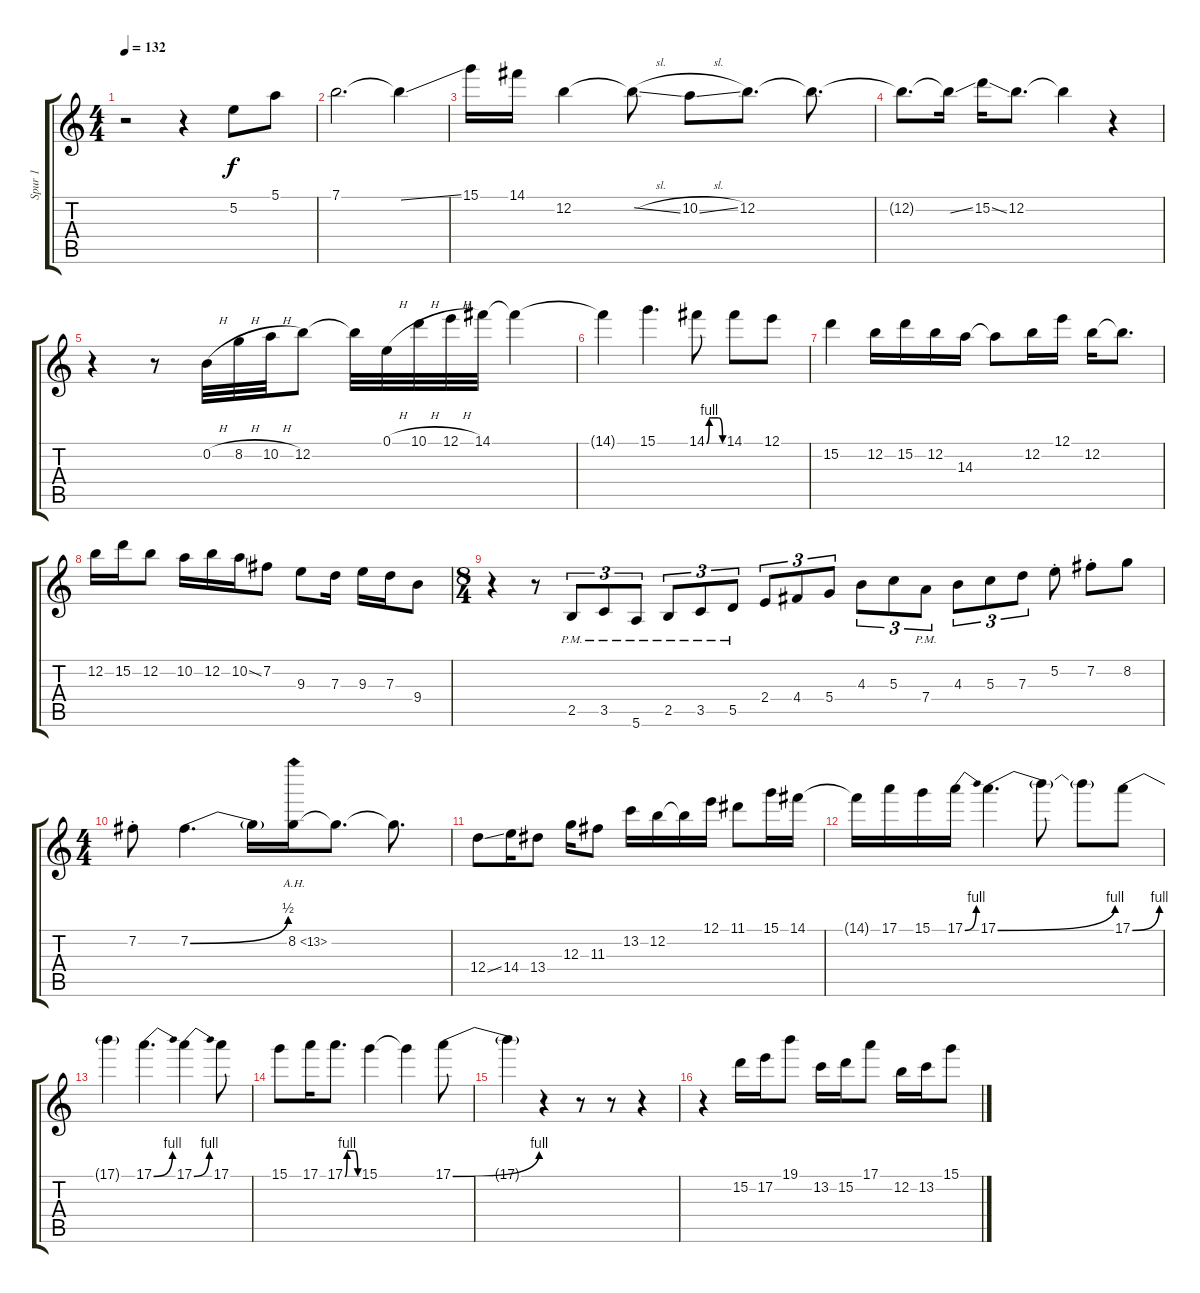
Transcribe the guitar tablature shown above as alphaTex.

\track ("Spur 1" "Spur 1") {instrument distortionguitar}
\staff {score tabs}
\tuning (E4 B3 G3 D3 A2 E2) {hide}
\ts (4 4)
\tempo 132
\clef g2
\ks c
r.2{dy f} r.4 5.2.8 5.1.8 |
7.1.2{d} 7.1{ss t}.4 |
15.1.16 14.1.16 12.2.4 12.2{sl t}.8 10.2{sl}.8 12.2.8{d} 12.2{t}.8{d} |
12.2{t}.8{d} 12.2{ss t}.16 15.2{ss}.16 12.2.8{d} 12.2{t}.4 r.4 |
r.4 r.8 0.2{h}.32 8.2{h}.32 10.2{h}.32 12.2.8 12.2{t}.32 0.1{h}.32 10.1{h}.32 12.1{h}.32 14.1.32 14.1{t}.4 |
14.1{t}.4 15.1.4{d} 14.1{be (custom 0 0 10 4 20 4 45 4 60 0)}.8 14.1.8 12.1.8 |
15.2.4 12.2.16 15.2.16 12.2.16 14.3.16 14.3{t}.8 12.2.16 12.1.16 12.2.16 12.2{t}.8{d} |
12.2.16 15.2.16 12.2.8 10.2.16 12.2.16 10.2{ss}.16 7.2.8 9.3.8 7.3.16 9.3.16 7.3.16 9.4.8 |
\ts (8 4)
r.4 r.8 2.5{pm}.8{tu (3 2)} 3.5{pm}.8{tu (3 2)} 5.6{pm}.8{tu (3 2)} 2.5{pm}.8{tu (3 2)} 3.5{pm}.8{tu (3 2)} 5.5{pm}.8{tu (3 2)} 2.4.8{tu (3 2)} 4.4.8{tu (3 2)} 5.4.8{tu (3 2)} 4.3.8{tu (3 2)} 5.3.8{tu (3 2)} 7.4{pm}.8{tu (3 2)} 4.3.8{tu (3 2)} 5.3.8{tu (3 2)} 7.3.8{tu (3 2)} 5.2{st}.8 7.2{st}.8 8.2.8 |
\ts (4 4)
7.2{st}.8 7.2{be (bend 0 0 60 2)}.4{d} 7.2{t}.16 8.2{ah 5}.16 8.2{t}.8{d} 8.2{t}.8{d} |
12.4{ss}.8 14.4.16 13.4.8 12.3.16 11.3.8 13.2.16 12.2.16 12.2{t}.16 12.1.16 11.1.8 15.1.16 14.1.16 |
14.1{t}.16 17.1.16 15.1.16 17.1{be (bend 0 0 60 4)}.16 17.1{be (bend 0 0 60 4)}.4{d} 17.1{t}.8 17.1{t}.8 17.1{be (bend 0 0 60 4)}.8 |
17.1{t}.4 17.1{be (bend 0 0 60 4)}.4{d} 17.1{be (bend 0 0 60 4)}.4 17.1.8 |
15.1.8 17.1.16 17.1{be (custom 0 0 10 4 20 4 45 4 60 0)}.8{d} 15.1.4 15.1{t}.4 17.1{be (bend 0 0 60 4)}.8 |
17.1{t}.4 r.4 r.8 r.8 r.4 |
r.4 15.2.16 17.2.16 19.1.8 13.2.16 15.2.16 17.1.8 12.2.16 13.2.16 15.1.8
